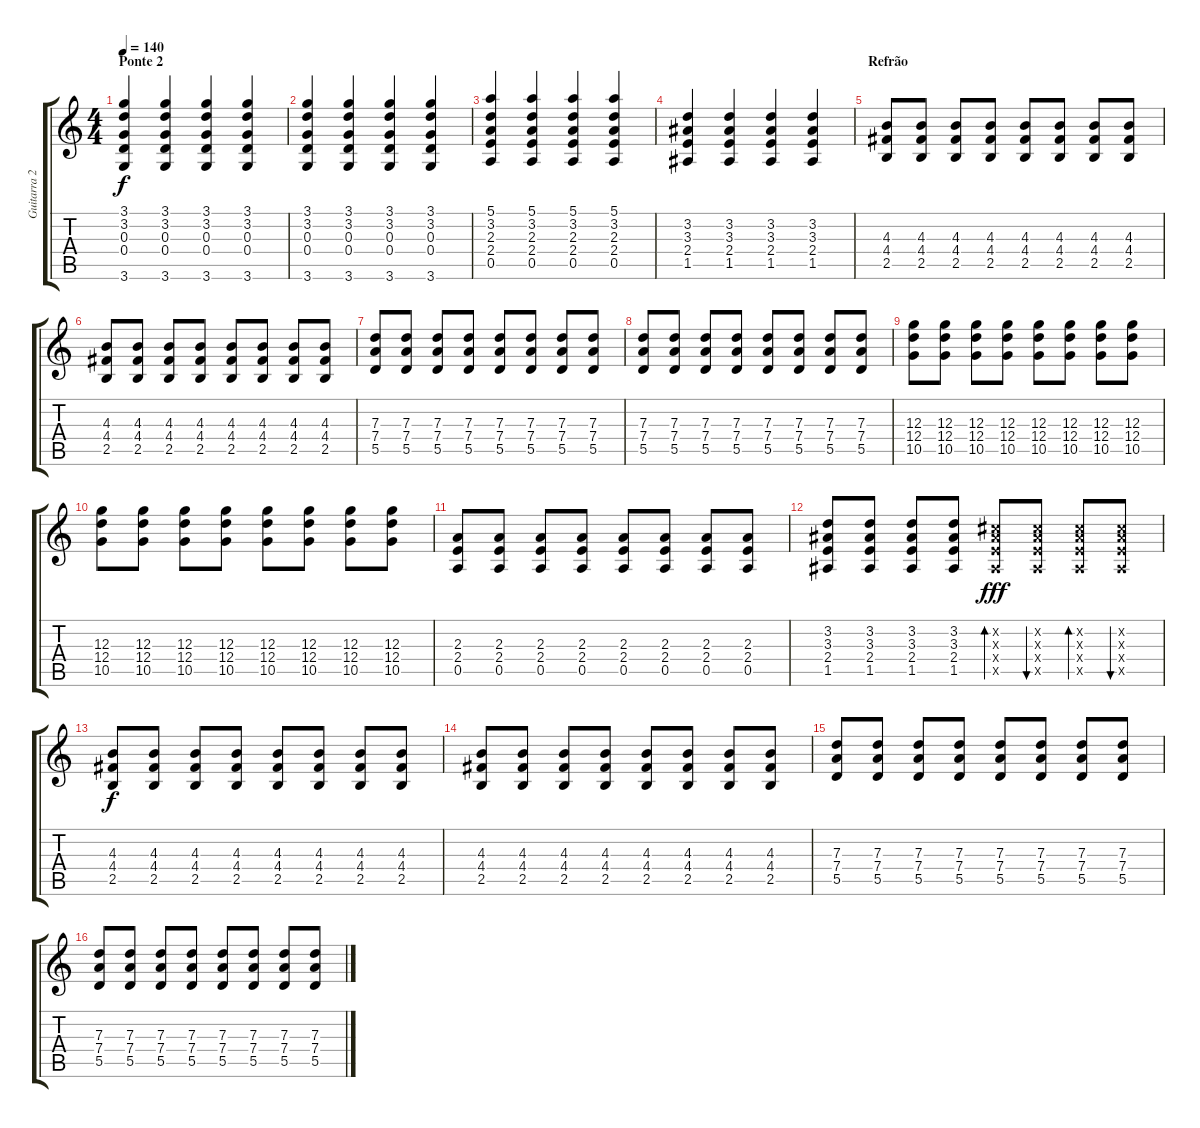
\track ("Guitarra 2" "Guitarra 2") {instrument distortionguitar}
\staff {score tabs}
\tuning (E4 B3 G3 D3 A2 E2) {hide}
\ts (4 4)
\section ("" "Ponte 2")
\tempo 140
\clef g2
\ks c
(3.1 3.2 0.3 0.4 3.6).4{dy f volume 10 instrument distortionguitar} (3.1 3.2 0.3 0.4 3.6).4 (3.1 3.2 0.3 0.4 3.6).4 (3.1 3.2 0.3 0.4 3.6).4 |
(3.1 3.2 0.3 0.4 3.6).4 (3.1 3.2 0.3 0.4 3.6).4 (3.1 3.2 0.3 0.4 3.6).4 (3.1 3.2 0.3 0.4 3.6).4 |
(5.1 3.2 2.3 2.4 0.5).4 (5.1 3.2 2.3 2.4 0.5).4 (5.1 3.2 2.3 2.4 0.5).4 (5.1 3.2 2.3 2.4 0.5).4 |
(3.2 3.3 2.4 1.5).4 (3.2 3.3 2.4 1.5).4 (3.2 3.3 2.4 1.5).4 (3.2 3.3 2.4 1.5).4 |
\section ("" "Refrão")
(4.3 4.4 2.5).8 (4.3 4.4 2.5).8 (4.3 4.4 2.5).8 (4.3 4.4 2.5).8 (4.3 4.4 2.5).8 (4.3 4.4 2.5).8 (4.3 4.4 2.5).8 (4.3 4.4 2.5).8 |
(4.3 4.4 2.5).8 (4.3 4.4 2.5).8 (4.3 4.4 2.5).8 (4.3 4.4 2.5).8 (4.3 4.4 2.5).8 (4.3 4.4 2.5).8 (4.3 4.4 2.5).8 (4.3 4.4 2.5).8 |
(7.3 7.4 5.5).8 (7.3 7.4 5.5).8 (7.3 7.4 5.5).8 (7.3 7.4 5.5).8 (7.3 7.4 5.5).8 (7.3 7.4 5.5).8 (7.3 7.4 5.5).8 (7.3 7.4 5.5).8 |
(7.3 7.4 5.5).8 (7.3 7.4 5.5).8 (7.3 7.4 5.5).8 (7.3 7.4 5.5).8 (7.3 7.4 5.5).8 (7.3 7.4 5.5).8 (7.3 7.4 5.5).8 (7.3 7.4 5.5).8 |
(12.3 12.4 10.5).8 (12.3 12.4 10.5).8 (12.3 12.4 10.5).8 (12.3 12.4 10.5).8 (12.3 12.4 10.5).8 (12.3 12.4 10.5).8 (12.3 12.4 10.5).8 (12.3 12.4 10.5).8 |
(12.3 12.4 10.5).8 (12.3 12.4 10.5).8 (12.3 12.4 10.5).8 (12.3 12.4 10.5).8 (12.3 12.4 10.5).8 (12.3 12.4 10.5).8 (12.3 12.4 10.5).8 (12.3 12.4 10.5).8 |
(2.3 2.4 0.5).8 (2.3 2.4 0.5).8 (2.3 2.4 0.5).8 (2.3 2.4 0.5).8 (2.3 2.4 0.5).8 (2.3 2.4 0.5).8 (2.3 2.4 0.5).8 (2.3 2.4 0.5).8 |
(3.2 3.3 2.4 1.5).8 (3.2 3.3 2.4 1.5).8 (3.2 3.3 2.4 1.5).8 (3.2 3.3 2.4 1.5).8 (2.2{x} 3.3{x} 2.4{x} 1.5{x}).8{bd 60 dy fff volume 16} (2.2{x} 3.3{x} 2.4{x} 1.5{x}).8{bu 60} (2.2{x} 3.3{x} 2.4{x} 1.5{x}).8{bd 60} (2.2{x} 3.3{x} 2.4{x} 1.5{x}).8{bu 60} |
(4.3 4.4 2.5).8{dy f volume 10} (4.3 4.4 2.5).8 (4.3 4.4 2.5).8 (4.3 4.4 2.5).8 (4.3 4.4 2.5).8 (4.3 4.4 2.5).8 (4.3 4.4 2.5).8 (4.3 4.4 2.5).8 |
(4.3 4.4 2.5).8 (4.3 4.4 2.5).8 (4.3 4.4 2.5).8 (4.3 4.4 2.5).8 (4.3 4.4 2.5).8 (4.3 4.4 2.5).8 (4.3 4.4 2.5).8 (4.3 4.4 2.5).8 |
(7.3 7.4 5.5).8 (7.3 7.4 5.5).8 (7.3 7.4 5.5).8 (7.3 7.4 5.5).8 (7.3 7.4 5.5).8 (7.3 7.4 5.5).8 (7.3 7.4 5.5).8 (7.3 7.4 5.5).8 |
(7.3 7.4 5.5).8 (7.3 7.4 5.5).8 (7.3 7.4 5.5).8 (7.3 7.4 5.5).8 (7.3 7.4 5.5).8 (7.3 7.4 5.5).8 (7.3 7.4 5.5).8 (7.3 7.4 5.5).8
